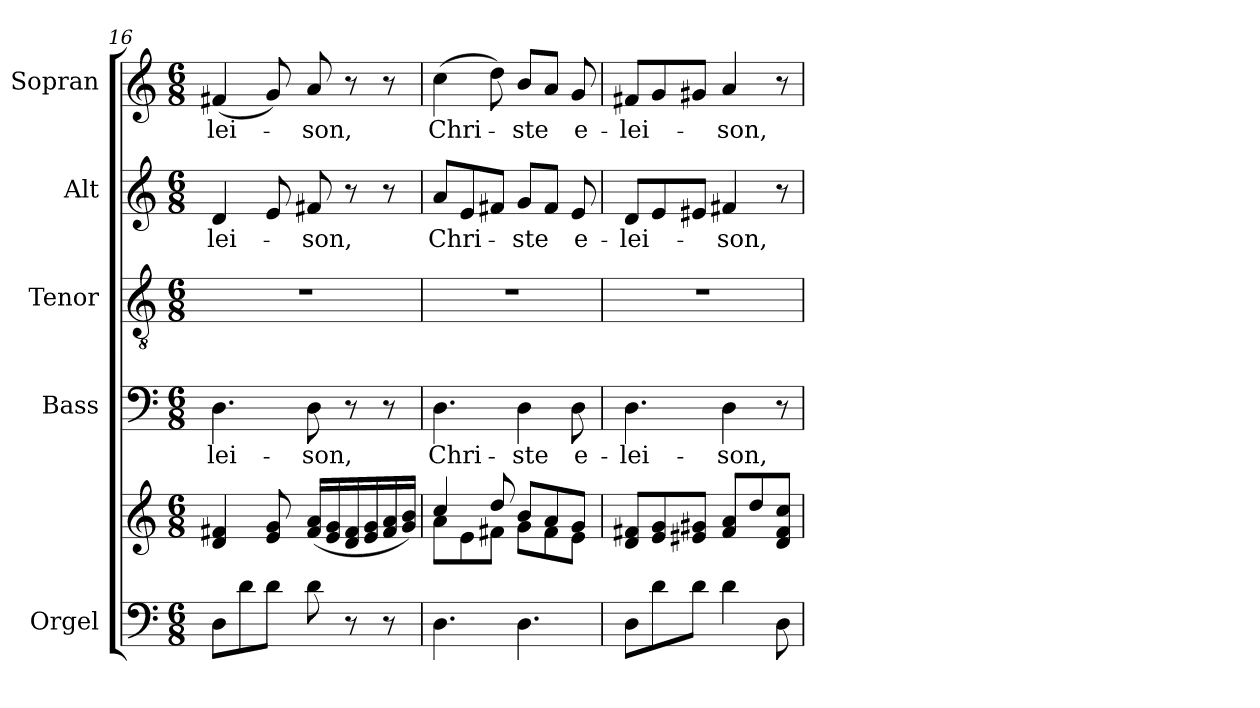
**kern	**kern	**kern	**text	**kern	**kern	**text	**kern	**text
*part5	*part5	*part4	*part4	*part3	*part2	*part2	*part1	*part1
*staff6	*staff5	*staff4	*staff4	*staff3	*staff2	*staff2	*staff1	*staff1
*I"Orgel	*	*I"Bass	*	*I"Tenor	*I"Alt	*	*I"Sopran	*
*I'Org.	*	*I'B.	*	*I'T.	*I'A.	*	*I'S.	*
*clefF4	*clefG2	*clefF4	*	*clefGv2	*clefG2	*	*clefG2	*
*k[]	*k[]	*k[]	*	*k[]	*k[]	*	*k[]	*
*C:	*C:	*C:	*	*C:	*C:	*	*C:	*
*M6/8	*M6/8	*M6/8	*	*M6/8	*M6/8	*	*M6/8	*
=16	=16	=16	=16	=16	=16	=16	=16	=16
!	!	!	!LO:LY:b	!	!	!LO:LY:b	!	!LO:LY:b
8D\L	4d/ 4f#X/	4.D\	-lei-	2.r	4d/	-lei-	(<4f#X/	-lei-
8d\	.	.	.	.	.	.	.	.
8d\J	8e/ 8g/	.	.	.	8e/	.	8g/)	.
!	!	!	!LO:LY:b	!	!	!LO:LY:b	!	!LO:LY:b
8d\	(<16f#/ 16a/LL	8D\	-son,	.	8f#X/	-son,	8a/	-son,
.	16e/ 16g/	.	.	.	.	.	.	.
8r	16d/ 16f#/	8r	.	.	8r	.	8r	.
.	16e/ 16g/	.	.	.	.	.	.	.
8r	16f#/ 16a/	8r	.	.	8r	.	8r	.
.	16g/ 16b/JJ)	.	.	.	.	.	.	.
=17	=17	=17	=17	=17	=17	=17	=17	=17
*	*^	*	*	*	*	*	*	*
!	!	!	!	!LO:LY:b	!	!	!LO:LY:b	!	!LO:LY:b
4.D\	4cc/	8a\L	4.D\	Chri-	2.r	8a/L	Chri-	(>4cc\	Chri-
.	.	8e\	.	.	.	8e/	.	.	.
.	8dd/	8f#X\J	.	.	.	8f#X/J	.	8dd\)	.
!	!	!	!	!LO:LY:b	!	!	!LO:LY:b	!	!LO:LY:b
4.D\	8b/L	8g\L	4D\	-ste	.	8g/L	-ste	8b/L	-ste
.	8a/	8f#\	.	.	.	8f#/J	.	8a/J	.
!	!	!	!	!LO:LY:b	!	!	!LO:LY:b	!	!LO:LY:b
.	8g/J	8e\J	8D\	e-	.	8e/	e-	8g/	e-
=18	=18	=18	=18	=18	=18	=18	=18	=18	=18
!	!	!	!	!LO:LY:b	!	!	!LO:LY:b	!	!LO:LY:b
*	*v	*v	*	*	*	*	*	*	*
8D\L	8d/ 8f#X/L	4.D\	-lei-	2.r	8d/L	-lei-	8f#X/L	-lei-
8d\	8e/ 8g/	.	.	.	8e/	.	8g/	.
8d\J	8e#X/ 8g#X/J	.	.	.	8e#X/J	.	8g#X/J	.
!	!	!	!LO:LY:b	!	!	!LO:LY:b	!	!LO:LY:b
4d\	8f#/ 8a/L	4D\	-son,	.	4f#X/	-son,	4a/	-son,
.	8dd/	.	.	.	.	.	.	.
8D\	8d/ 8f#/ 8cc/J	8r	.	.	8r	.	8r	.
=	=	=	=	=	=	=	=	=
*-	*-	*-	*-	*-	*-	*-	*-	*-
